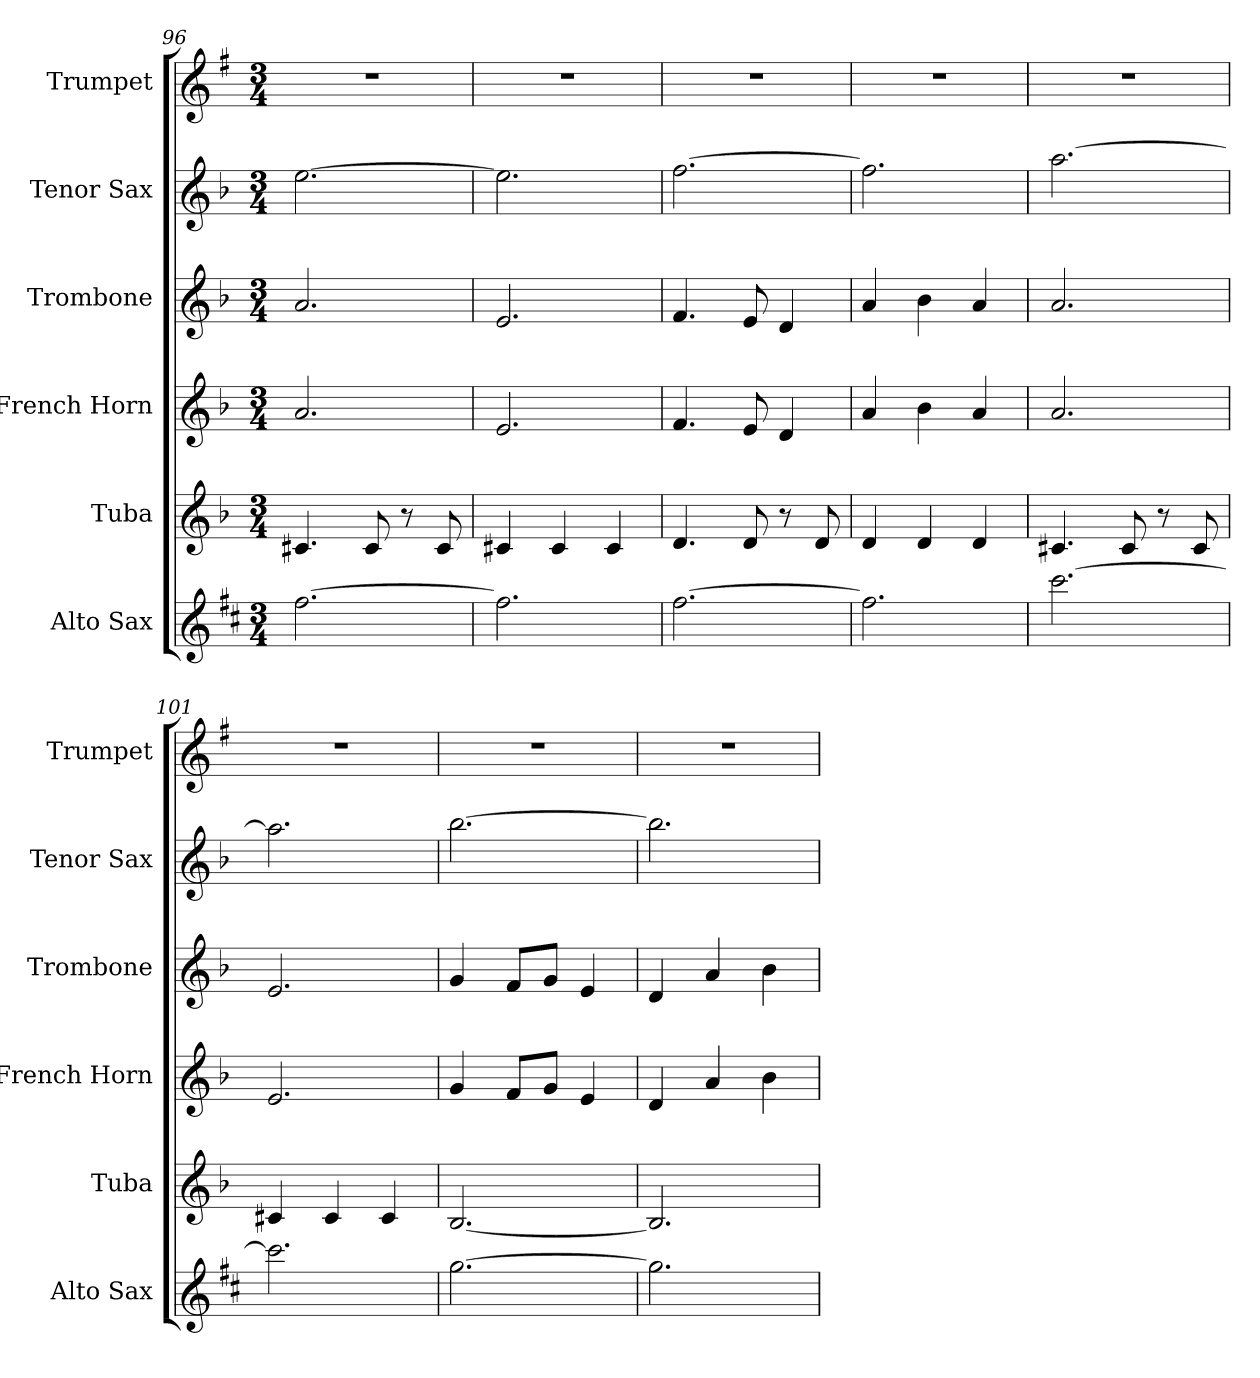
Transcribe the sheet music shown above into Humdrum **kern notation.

**kern	**kern	**kern	**kern	**kern	**kern
*part6	*part5	*part4	*part3	*part2	*part1
*staff6	*staff5	*staff4	*staff3	*staff2	*staff1
*I"Alto Sax	*I"Tuba	*I"French Horn	*I"Trombone	*I"Tenor Sax	*I"Trumpet
*I'Alto Sax	*I'Tuba	*I'French Horn	*I'Trombone	*I'Tenor Sax	*I'Trumpet
*clefG2	*clefG2	*clefG2	*clefG2	*clefG2	*clefG2
*ITrd5c9	*ITrd15c26	*ITrd8c14	*ITrd8c14	*ITrd8c14	*ITrd1c2
*k[b-]	*k[b-]	*k[b-]	*k[b-]	*k[b-]	*k[b-]
*M3/4	*M3/4	*M3/4	*M3/4	*M3/4	*M3/4
=96	=96	=96	=96	=96	=96
[2.a	4.CC#X	2.A	2.A	[2.e	2.r
.	8CC#	.	.	.	.
.	8r	.	.	.	.
.	8CC#	.	.	.	.
=97	=97	=97	=97	=97	=97
2.a]	4CC#X	2.E	2.E	2.e]	2.r
.	4CC#	.	.	.	.
.	4CC#	.	.	.	.
=98	=98	=98	=98	=98	=98
[2.a	4.DD	4.F	4.F	[2.f	2.r
.	8DD	8E	8E	.	.
.	8r	4D	4D	.	.
.	8DD	.	.	.	.
=99	=99	=99	=99	=99	=99
2.a]	4DD	4A	4A	2.f]	2.r
.	4DD	4B-	4B-	.	.
.	4DD	4A	4A	.	.
=100	=100	=100	=100	=100	=100
[2.ee	4.CC#X	2.A	2.A	[2.a	2.r
.	8CC#	.	.	.	.
.	8r	.	.	.	.
.	8CC#	.	.	.	.
=101	=101	=101	=101	=101	=101
2.ee]	4CC#X	2.E	2.E	2.a]	2.r
.	4CC#	.	.	.	.
.	4CC#	.	.	.	.
=102	=102	=102	=102	=102	=102
[2.b-	[2.BBB-	4G	4G	[2.b-	2.r
.	.	8FL	8FL	.	.
.	.	8GJ	8GJ	.	.
.	.	4E	4E	.	.
=103	=103	=103	=103	=103	=103
2.b-]	2.BBB-]	4D	4D	2.b-]	2.r
.	.	4A	4A	.	.
.	.	4B-	4B-	.	.
=	=	=	=	=	=
*-	*-	*-	*-	*-	*-
